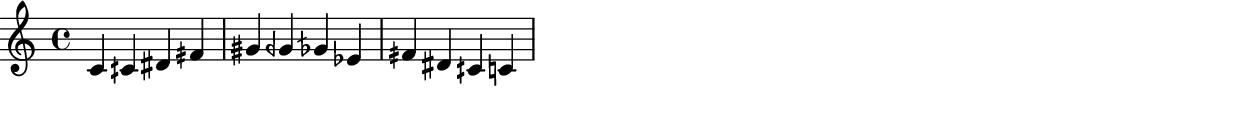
%% Generated by lilypond-book.py
%% Options: [exampleindent=10.16\mm,indent=0\mm,line-width=160\mm,quote]
\include "lilypond-book-preamble.ly"


% ****************************************************************
% Start cut-&-pastable-section
% ****************************************************************



\paper {
  indent = 0\mm
  line-width = 160\mm
  % offset the left padding, also add 1mm as lilypond creates cropped
  % images with a little space on the right
  line-width = #(- line-width (* mm  3.000000) (* mm 1))
  line-width = 160\mm - 2.0 * 10.16\mm
  % offset the left padding, also add 1mm as lilypond creates cropped
  % images with a little space on the right
  line-width = #(- line-width (* mm  3.000000) (* mm 1))
}

\layout {
  
}





% ****************************************************************
% ly snippet:
% ****************************************************************
\sourcefilename "makam-example.ly"
\sourcefileline 0
%% DO NOT EDIT this file manually; it is automatically
%% generated from LSR http://lsr.dsi.unimi.it
%% Make any changes in LSR itself, or in Documentation/snippets/new/ ,
%% and then run scripts/auxiliar/makelsr.py
%%
%% This file is in the public domain.
\version "2.16.0"

\header {
%% Translation of GIT committish: 26a079ca2393d053315ef8dbef626c897dc9645a
  texidoces = "
El «Makam» es un tipo de melodía de Turquía que
utiliza alteraciones microtonales de 1/9 de tono.  Consulte el
archivo de inicio @file{makam.ly} (véase el 'Manual de
aprendizaje @version{}, 4.6.3 Otras fuentes de información' para
averiguar la situación de este archivo) para ver detalles de los
nombres de las notas y las alteraciones.

"
  doctitlees = "Ejemplo de «Makam»"

%% Translation of GIT committish: 0a868be38a775ecb1ef935b079000cebbc64de40
  texidocde = "
Makam ist eine türkische Melodie, in der 1/9-Tonabstände
eingesetzt werden.  Sehen Sie sich die Initialisierungsdatei
@file{makam.ly} für weiter Information zu Tonhöhenbezeichnungen
und Alterationen an (siehe
Handbuch zum Lernen @version{}, 4.6.3 Weitere Information zu
Hinweisen, wo diese Datei gespeichert ist)."

  doctitlede = "Makam-Beispiel"

%% Translation of GIT committish: 4d1502a7f3c7929e30da8f35a1d177b19eb34f89
  texidocfr = "
Le « makam » est une forme de mélodie turque qui utilise des altérations
d'un neuvième de ton.  Consultez le fichier d'initialisation
@file{makam.ly} pour plus de détails sur les hauteurs et altérations
utilisées (voir le chapitre 4.6.3 - Autres sources d'information du
manuel d'initiation pour le localiser).

"
  doctitlefr = "Exemple de musique « Makam »"

  lsrtags = "pitches, version-specific, world-music"

  texidoc = "
Makam is a type of melody from Turkey using 1/9th-tone microtonal
alterations. Consult the initialization file @samp{ly/makam.ly} for
details of pitch names and alterations.

"
  doctitle = "Makam example"
} % begin verbatim


% Initialize makam settings
\include "makam.ly"

\relative c' {
  \set Staff.keySignature = #`((6 . ,(- KOMA)) (3 . ,BAKIYE))
  c4 cc db fk
  gbm4 gfc gfb efk
  fk4 db cc c
}



% ****************************************************************
% end ly snippet
% ****************************************************************
